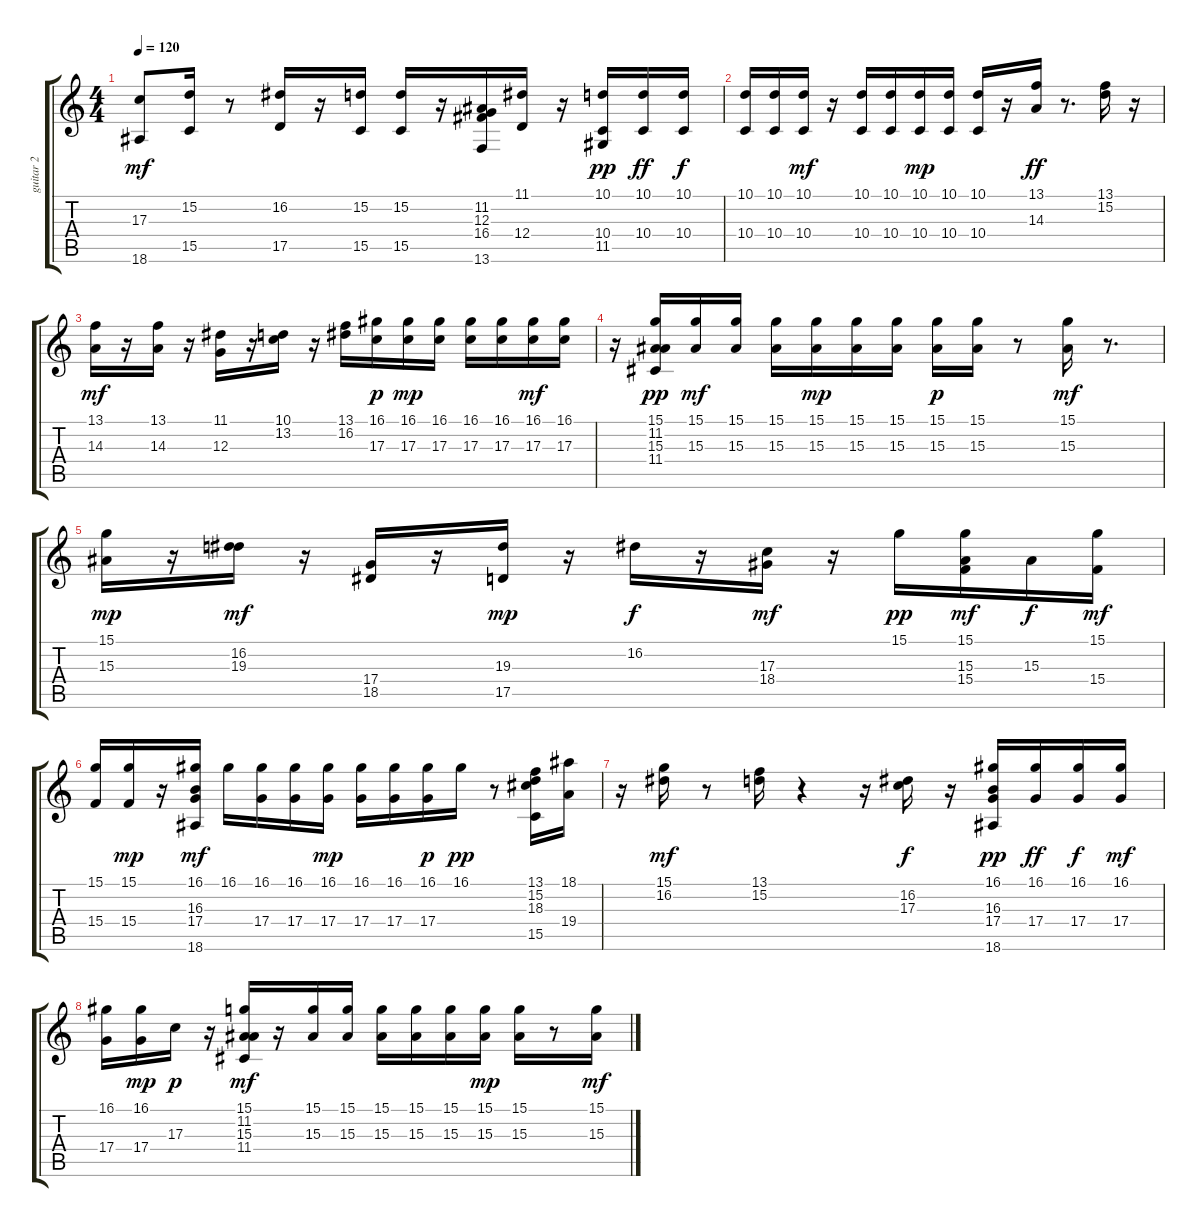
\track ("guitar 2" "guitar 2") {instrument acousticgrandpiano}
\staff {score tabs}
\tuning (E4 B3 G3 D3 A2 E2) {hide}
\ts (4 4)
\tempo 120
\clef g2
\ks c
(17.3 18.6).8{dy mf} (15.2 15.5).16 r.8 (16.2 17.5).16 r.16 (15.2 15.5).16 (15.2 15.5).16 r.16 (11.2 12.3 16.4 13.6).16 (11.1 12.4).16 r.16 (10.1 10.4 11.5).16{dy pp} (10.1 10.4).16{dy ff} (10.1 10.4).16{dy f} |
(10.1 10.4).16 (10.1 10.4).16 (10.1 10.4).16{dy mf} r.16 (10.1 10.4).16 (10.1 10.4).16 (10.1 10.4).16{dy mp} (10.1 10.4).16 (10.1 10.4).16 r.16 (13.1 14.3).16{dy ff} r.8{d} (13.1 15.2).16 r.16 |
(13.1 14.3).16{dy mf} r.16 (13.1 14.3).16 r.16 (11.1 12.3).16 r.16 (10.1 13.2).16 r.16 (13.1 16.2).16 (16.1 17.3).16{dy p} (16.1 17.3).16{dy mp} (16.1 17.3).16 (16.1 17.3).16 (16.1 17.3).16 (16.1 17.3).16{dy mf} (16.1 17.3).16 |
r.16 (15.1 11.2 15.3 11.4).16{dy pp} (15.1 15.3).16{dy mf} (15.1 15.3).16 (15.1 15.3).16 (15.1 15.3).16{dy mp} (15.1 15.3).16 (15.1 15.3).16 (15.1 15.3).16{dy p} (15.1 15.3).16 r.8 (15.1 15.3).16{dy mf} r.8{d} |
(15.1 15.3).16{dy mp} r.16 (16.2 19.3).16{dy mf} r.16 (17.4 18.5).16 r.16 (19.3 17.5).16{dy mp} r.16 16.2.16{dy f} r.16 (17.3 18.4).16{dy mf} r.16 15.1.16{dy pp} (15.1 15.3 15.4).16{dy mf} 15.3.16{dy f} (15.1 15.4).16{dy mf} |
(15.1 15.4).16 (15.1 15.4).16{dy mp} r.16 (16.1 16.3 17.4 18.6).16{dy mf} 16.1.16 (16.1 17.4).16 (16.1 17.4).16 (16.1 17.4).16{dy mp} (16.1 17.4).16 (16.1 17.4).16 (16.1 17.4).16{dy p} 16.1.16{dy pp} r.8 (13.1 15.2 18.3 15.5).16 (18.1 19.4).16 |
r.16 (15.1 16.2).16{dy mf} r.8 (13.1 15.2).16 r.4 r.16 (16.2 17.3).16{dy f} r.16 (16.1 16.3 17.4 18.6).16{dy pp} (16.1 17.4).16{dy ff} (16.1 17.4).16{dy f} (16.1 17.4).16{dy mf} |
(16.1 17.4).16 (16.1 17.4).16{dy mp} 17.3.16{dy p} r.16 (15.1 11.2 15.3 11.4).16{dy mf} r.16 (15.1 15.3).16 (15.1 15.3).16 (15.1 15.3).16 (15.1 15.3).16 (15.1 15.3).16 (15.1 15.3).16{dy mp} (15.1 15.3).16 r.8 (15.1 15.3).16{dy mf}
